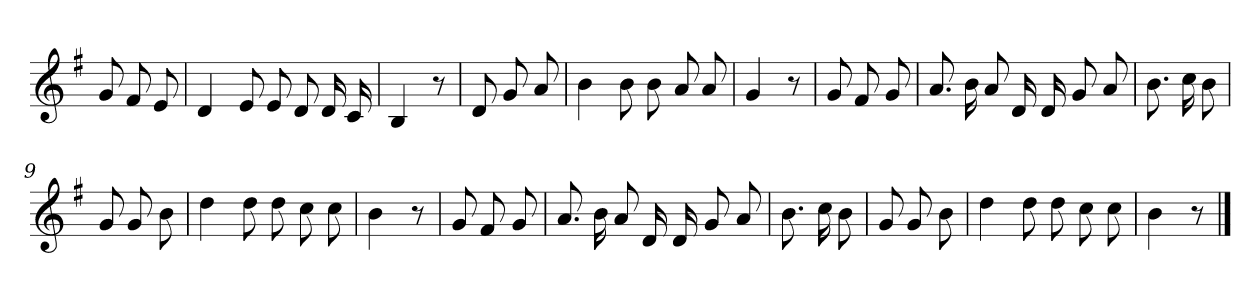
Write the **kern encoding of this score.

**kern
*part1
*staff1
*clefG2
*k[f#]
*G:
=
8g
8f#
8e
=1
4d
8e
8e
8d
16d
16c
=2
4B
8r
=3
8d
8g
8a
=4
4b
8b
8b
8a
8a
=5
4g
8r
=6
8g
8f#
8g
=7
8.a
16b
8a
16d
16d
8g
8a
=8
8.b
16cc
8b
=9
8g
8g
8b
=10
4dd
8dd
8dd
8cc
8cc
=11
4b
8r
=12
8g
8f#
8g
=13
8.a
16b
8a
16d
16d
8g
8a
=14
8.b
16cc
8b
=15
8g
8g
8b
=16
4dd
8dd
8dd
8cc
8cc
=17
4b
8r
==
*-
